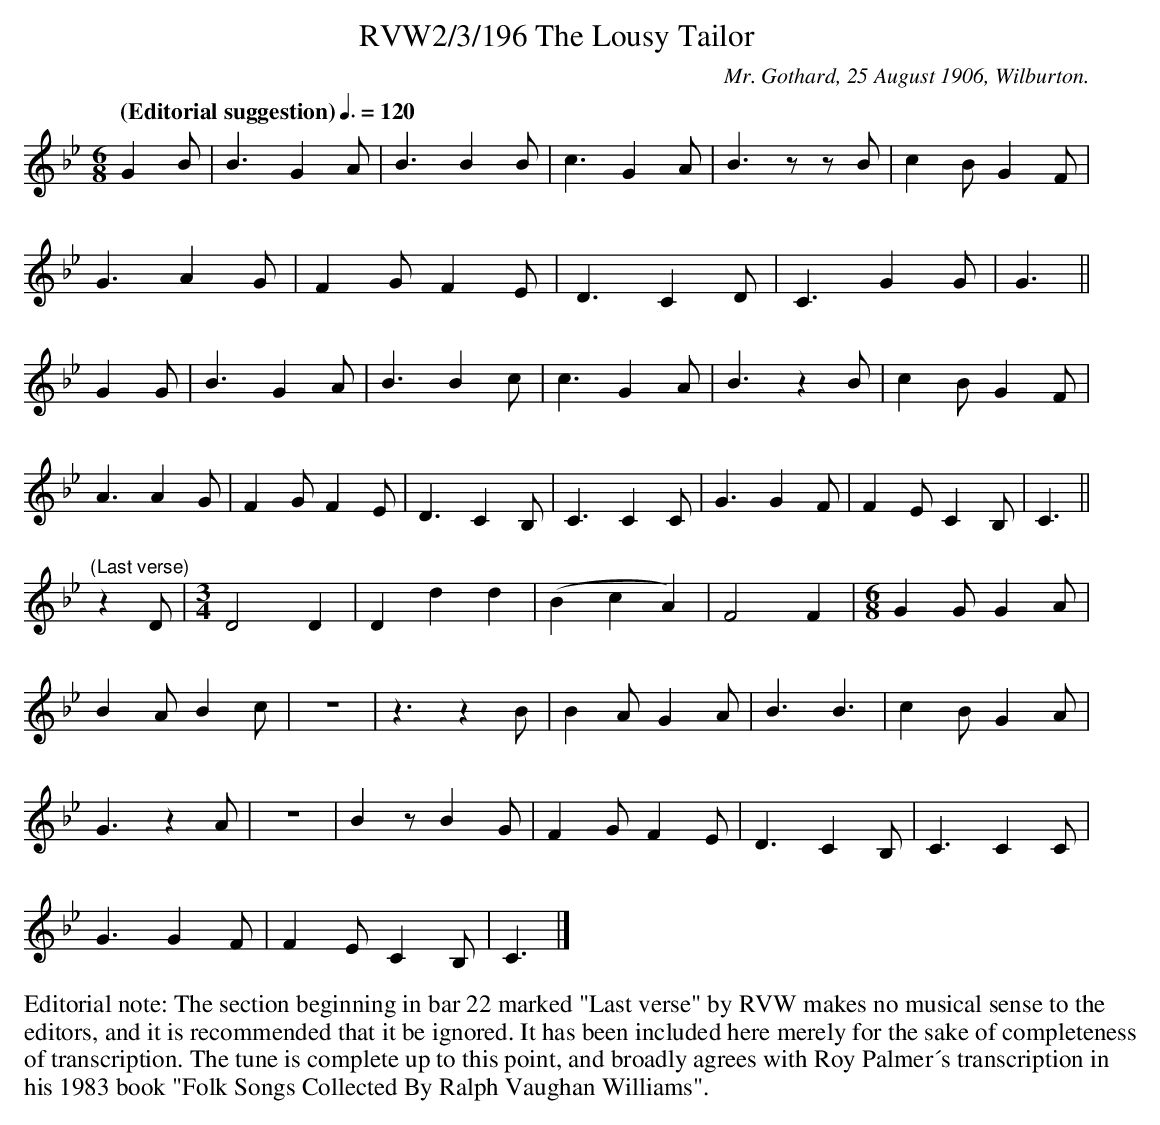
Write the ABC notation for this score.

X:1
T:RVW2/3/196 The Lousy Tailor
C:Mr. Gothard, 25 August 1906, Wilburton.
L:1/8
Q: "(Editorial suggestion)" 3/8=120
M:6/8
K:Bb
G2 B | B3 G2 A | B3 B2 B | c3 G2 A | B3 z z B | c2 B G2 F | $
G3 A2 G | F2 G F2 E | D3 C2 D | C3 G2 G | G3 || $
G2 G | B3 G2 A | B3 B2 c | c3 G2 A | B3 z2 B | c2 B G2 F | $
A3 A2 G | F2 G F2 E | D3 C2 B, | C3 C2 C | G3 G2 F | F2 E C2 B, | C3 || $
"^(Last verse)" z2 D| [M:3/4] D4 D2 | D2 d2 d2 | (B2 c2 A2) | F4 F2 | [M:6/8] G2 G G2 A | $
B2 A B2 c | Z | z3 z2 B | B2 A G2 A | B3 B3 | c2 B G2 A | $
G3 z2 A | Z | B2 z B2 G | F2 G F2 E |  D3 C2 B, | C3 C2 C | $
G3 G2 F | F2 E C2 B, | C3 |]
